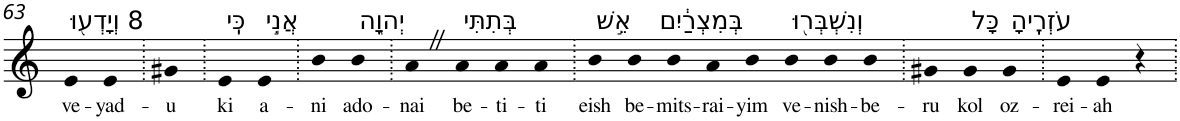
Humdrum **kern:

**kern	**text
*part1	*part1
*staff1	*staff1
*I"Piano	*
*I'Pno	*
!!LO:PB:g=z
*clefG2	*
*k[]	*
=63	=63
!LO:TX:a:t=8 וְיָדְע֖וּ	!
!	!LO:LY:b
4e	ve-
!	!LO:LY:b
4e	-yad-
=64.	=64.
!	!LO:LY:b
4g#X	-u
=65.	=65.
!LO:TX:a:t=כִּֽי	!
!	!LO:LY:b
4e	ki
!LO:TX:a:t=אֲנִ֣י	!
!	!LO:LY:b
4e	a-
=66.	=66.
!	!LO:LY:b
4b	-ni
!LO:TX:a:t=יְהוָ֑ה	!
!	!LO:LY:b
4b	ado-
=67.	=67.
!	!LO:LY:b
4aZ	-nai
!LO:TX:a:t=בְּתִתִּי	!
!	!LO:LY:b
4a	be-
!	!LO:LY:b
4a	-ti-
!	!LO:LY:b
4a	-ti
=68.	=68.
!LO:TX:a:t=אֵ֣שׁ	!
!	!LO:LY:b
4b	eish
!LO:TX:a:t=בְּמִצְרַ֔יִם	!
!	!LO:LY:b
4b	be-
!	!LO:LY:b
4b	-mits-
!	!LO:LY:b
4a	-rai-
!	!LO:LY:b
4b	-yim
!LO:TX:a:t=וְנִשְׁבְּר֖וּ	!
!	!LO:LY:b
4b	ve-
!	!LO:LY:b
4b	-nish-
!	!LO:LY:b
4b	-be-
=69.	=69.
!	!LO:LY:b
4g#X	-ru
!LO:TX:a:t=כָּל	!
!	!LO:LY:b
4g#	kol
!LO:TX:a:t=עֹזְרֶֽיהָ	!
!	!LO:LY:b
4g#	oz-
=70.	=70.
!	!LO:LY:b
4e	-rei-
!	!LO:LY:b
4e	-ah
4r	.
=.	=.
*-	*-
